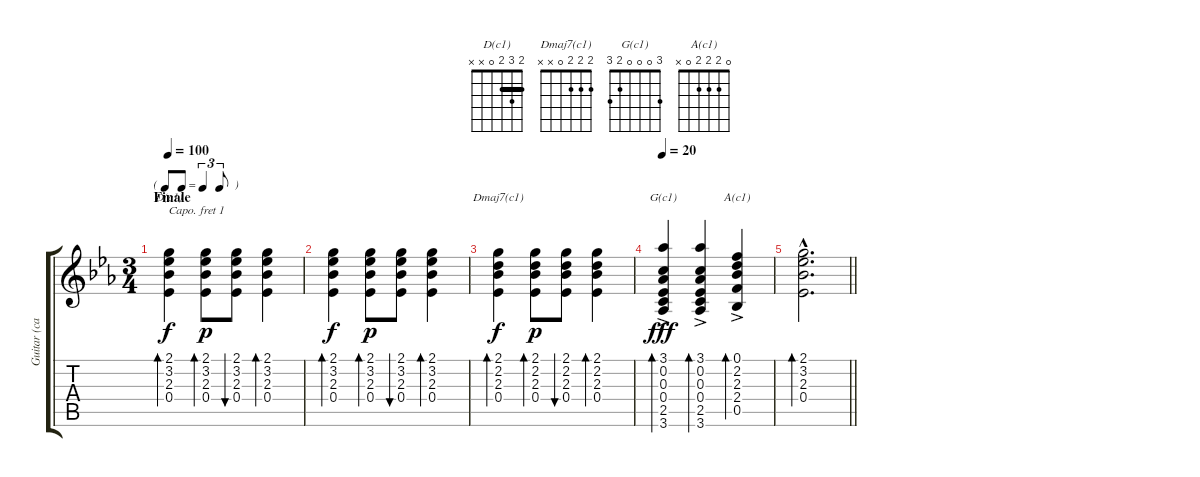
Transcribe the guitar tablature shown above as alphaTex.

\track ("Guitar (capo1) - Frey/Felder" "Guitar (ca") {instrument acousticguitarsteel}
\staff {score tabs}
\capo 1
\tuning (E4 B3 G3 D3 A2 E2) {hide}
\chord ("D(c1)" 2 3 2 0 x x) {barre 2}
\chord ("Dmaj7(c1)" 2 2 2 0 x x) {barre 0}
\chord ("G(c1)" 3 0 0 0 2 3)
\chord ("A(c1)" 0 2 2 2 0 x)
\ts (3 4)
\tf triplet8th
\section ("" "Finale")
\tempo 100
\clef g2
\ks eb
(2.1 3.2 2.3 0.4).4{bd 30 ch "D(c1)" dy f} (2.1 3.2 2.3 0.4).8{bd 30 dy p} (2.1 3.2 2.3 0.4).8{bu 30} (2.1 3.2 2.3 0.4).4{bd 30} |
(2.1 3.2 2.3 0.4).4{bd 30 dy f} (2.1 3.2 2.3 0.4).8{bd 30 dy p} (2.1 3.2 2.3 0.4).8{bu 30} (2.1 3.2 2.3 0.4).4{bd 30} |
(2.1 2.2 2.3 0.4).4{bd 30 ch "Dmaj7(c1)" dy f} (2.1 2.2 2.3 0.4).8{bd 30 dy p} (2.1 2.2 2.3 0.4).8{bu 30} (2.1 2.2 2.3 0.4).4{bd 30} |
\tempo 20
(3.1{ac} 0.2{ac} 0.3{ac} 0.4{ac} 2.5 3.6).4{bd 30 ch "G(c1)" dy fff} (3.1{ac} 0.2{ac} 0.3{ac} 0.4{ac} 2.5{ac} 3.6{ac}).4{bd 30} (0.1{ac} 2.2{ac} 2.3{ac} 2.4{ac} 0.5{ac}).4{bd 30 ch "A(c1)"} |
\barLineRight lightlight
(2.1{hac} 3.2{hac} 2.3{hac} 0.4{hac}).2{d bd 30}
